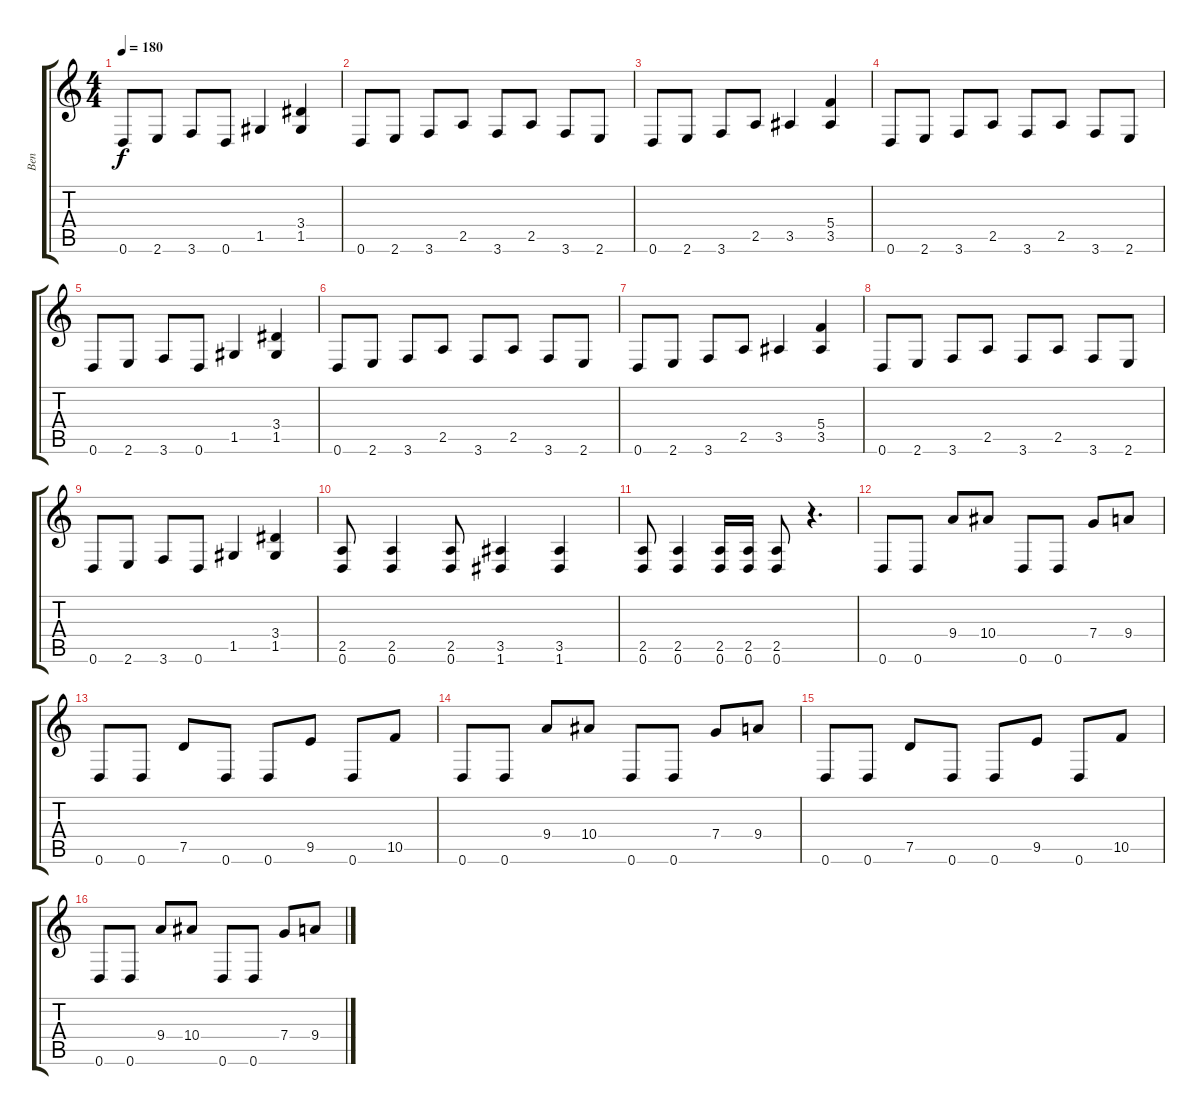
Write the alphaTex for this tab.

\track ("Ben" "Ben") {instrument distortionguitar}
\staff {score tabs}
\tuning (D4 A3 F3 C3 G2 D2) {hide}
\ts (4 4)
\tempo 180
\clef g2
\ks c
0.6.8{dy f} 2.6.8 3.6.8 0.6.8 1.5.4 (3.4 1.5).4 |
0.6.8 2.6.8 3.6.8 2.5.8 3.6.8 2.5.8 3.6.8 2.6.8 |
0.6.8 2.6.8 3.6.8 2.5.8 3.5.4 (5.4 3.5).4 |
0.6.8 2.6.8 3.6.8 2.5.8 3.6.8 2.5.8 3.6.8 2.6.8 |
0.6.8 2.6.8 3.6.8 0.6.8 1.5.4 (3.4 1.5).4 |
0.6.8 2.6.8 3.6.8 2.5.8 3.6.8 2.5.8 3.6.8 2.6.8 |
0.6.8 2.6.8 3.6.8 2.5.8 3.5.4 (5.4 3.5).4 |
0.6.8 2.6.8 3.6.8 2.5.8 3.6.8 2.5.8 3.6.8 2.6.8 |
0.6.8 2.6.8 3.6.8 0.6.8 1.5.4 (3.4 1.5).4 |
(2.5 0.6).8 (2.5 0.6).4 (2.5 0.6).8 (3.5 1.6).4 (3.5 1.6).4 |
(2.5 0.6).8 (2.5 0.6).4 (2.5 0.6).16 (2.5 0.6).16 (2.5 0.6).8 r.4{d} |
0.6.8 0.6.8 9.4.8 10.4.8 0.6.8 0.6.8 7.4.8 9.4.8 |
0.6.8 0.6.8 7.5.8 0.6.8 0.6.8 9.5.8 0.6.8 10.5.8 |
0.6.8 0.6.8 9.4.8 10.4.8 0.6.8 0.6.8 7.4.8 9.4.8 |
0.6.8 0.6.8 7.5.8 0.6.8 0.6.8 9.5.8 0.6.8 10.5.8 |
0.6.8 0.6.8 9.4.8 10.4.8 0.6.8 0.6.8 7.4.8 9.4.8
